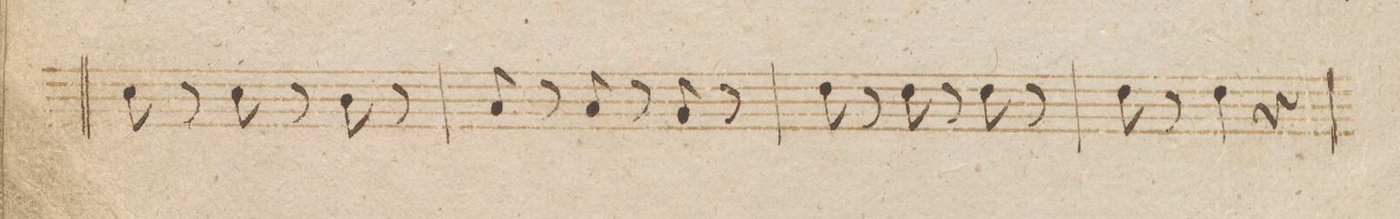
**kern	**dynam
*I"Viola.	*
*clefC3	*
*k[b-e-a-d-]	*
*met(c|)	*
*M3/4	*
8d-\	.
8r	.
8d-\	.
8r	.
8c\	.
8r	.
=88	=88
8B-/	.
8r	.
8B-/	.
8r	.
8A-/	.
8r	.
=89	=89
8e-\	.
8r	.
8e-\	.
8r	.
8e-\	.
8r	.
=90	=90
8e-\	.
8r	.
4e-\	.
4r	.
=91	=91
*-	*-
